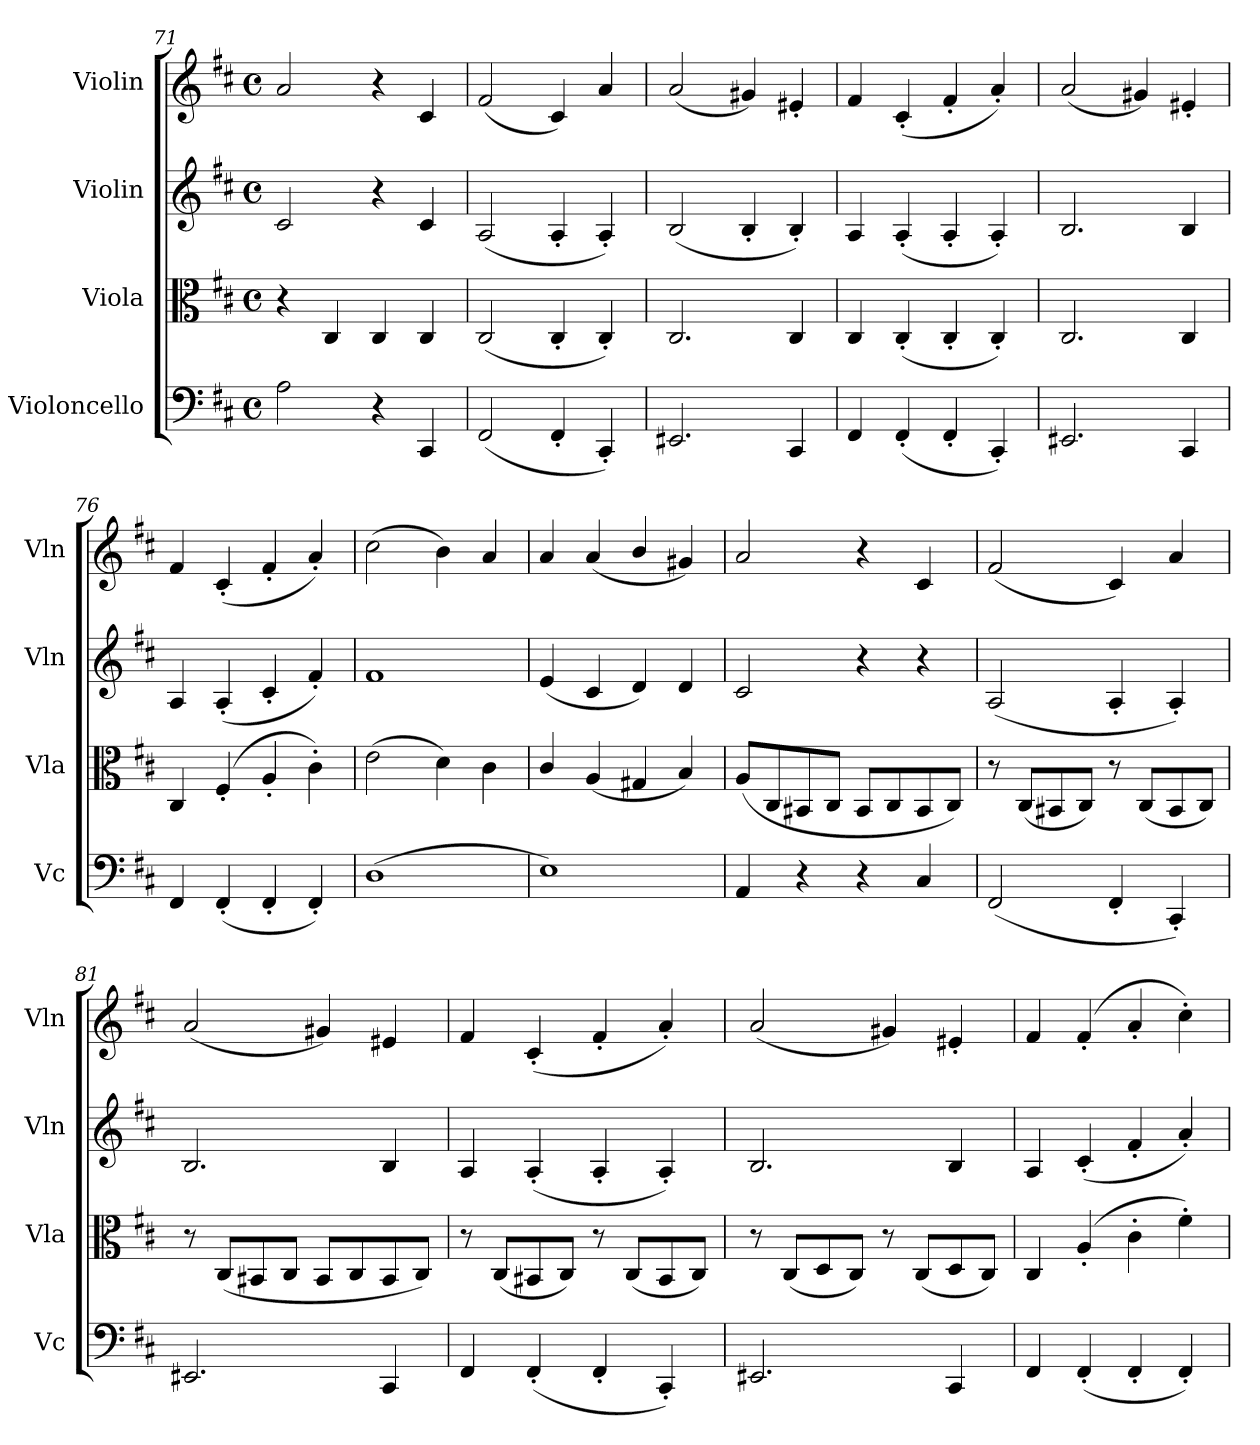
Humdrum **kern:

**kern	**kern	**kern	**kern
*part4	*part3	*part2	*part1
*staff4	*staff3	*staff2	*staff1
*I"Violoncello	*I"Viola	*I"Violin	*I"Violin
*I'Vc	*I'Vla	*I'Vln	*I'Vln
*clefF4	*clefC3	*clefG2	*clefG2
*k[f#c#]	*k[f#c#]	*k[f#c#]	*k[f#c#]
*M4/4	*M4/4	*M4/4	*M4/4
*met(c)	*met(c)	*met(c)	*met(c)
=71	=71	=71	=71
2A\	4r	2c#/	2a/
.	4C#/	.	.
4r	4C#/	4r	4r
4CC#/	4C#/	4c#/	4c#/
=72	=72	=72	=72
(2FF#/	(2C#/	(2A/	(2f#/
4FF#'/	4C#'/	4A'/	4c#/)
4CC#'/)	4C#'/)	4A'/)	4a/
=73	=73	=73	=73
2.EE#X/	2.C#/	(2B/	(2a/
.	.	4B'/	4g#X/)
4CC#/	4C#/	4B'/)	4e#X'/
=74	=74	=74	=74
4FF#/	4C#/	4A/	4f#/
(4FF#'/	(4C#'/	(4A'/	(4c#'/
4FF#'/	4C#'/	4A'/	4f#'/
4CC#'/)	4C#'/)	4A'/)	4a'/)
=75	=75	=75	=75
2.EE#X/	2.C#/	2.B/	(2a/
.	.	.	4g#X/)
4CC#/	4C#/	4B/	4e#X'/
=76	=76	=76	=76
4FF#/	4C#/	4A/	4f#/
(4FF#'/	(4F#'/	(4A'/	(4c#'/
4FF#'/	4A'/	4c#'/	4f#'/
4FF#'/)	4c#'\)	4f#'/)	4a'/)
=77	=77	=77	=77
(>1D	(>2e\	1f#	(>2cc#\
.	4d\)	.	4b\)
.	4c#\	.	4a/
!!LO:LB:g=z
=78	=78	=78	=78
1E)	4c#/	(4e/	4a/
.	(4A/	4c#/	(4a/
.	4G#X/	4d/)	4b/
.	4B/)	4d/	4g#X/)
=79	=79	=79	=79
4AA/	(8A/L	2c#/	2a/
.	8C#/	.	.
4r	8BB#X/	.	.
.	8C#/J	.	.
4r	8BB#/L	4r	4r
.	8C#/	.	.
4C#/	8BB#/	4r	4c#/
.	8C#/J)	.	.
=80	=80	=80	=80
(2FF#/	8r	(2A/	(2f#/
.	(8C#/L	.	.
.	8BB#X/	.	.
.	8C#/J)	.	.
4FF#'/	8r	4A'/	4c#/)
.	(8C#/L	.	.
4CC#'/)	8BB#/	4A'/)	4a/
.	8C#/J)	.	.
=81	=81	=81	=81
2.EE#X/	8r	2.B/	(2a/
.	(8C#/L	.	.
.	8BB#X/	.	.
.	8C#/J	.	.
.	8BB#/L	.	4g#X/)
.	8C#/	.	.
4CC#/	8BB#/	4B/	4e#X/
.	8C#/J)	.	.
=82	=82	=82	=82
4FF#/	8r	4A/	4f#/
.	(8C#/L	.	.
(4FF#'/	8BB#X/	(4A'/	(4c#'/
.	8C#/J)	.	.
4FF#'/	8r	4A'/	4f#'/
.	(8C#/L	.	.
4CC#'/)	8BB#/	4A'/)	4a'/)
.	8C#/J)	.	.
=83	=83	=83	=83
2.EE#X/	8r	2.B/	(2a/
.	(8C#/L	.	.
.	8D/	.	.
.	8C#/J)	.	.
.	8r	.	4g#X/)
.	(8C#/L	.	.
4CC#/	8D/	4B/	4e#X'/
.	8C#/J)	.	.
=84	=84	=84	=84
4FF#/	4C#/	4A/	4f#/
(4FF#'/	(>4A'/	(>4c#'/	(>4f#'/
4FF#'/	4c#'\	4f#'/	4a'/
4FF#'/)	4f#'\)	4a'/)	4cc#'\)
=	=	=	=
*-	*-	*-	*-
